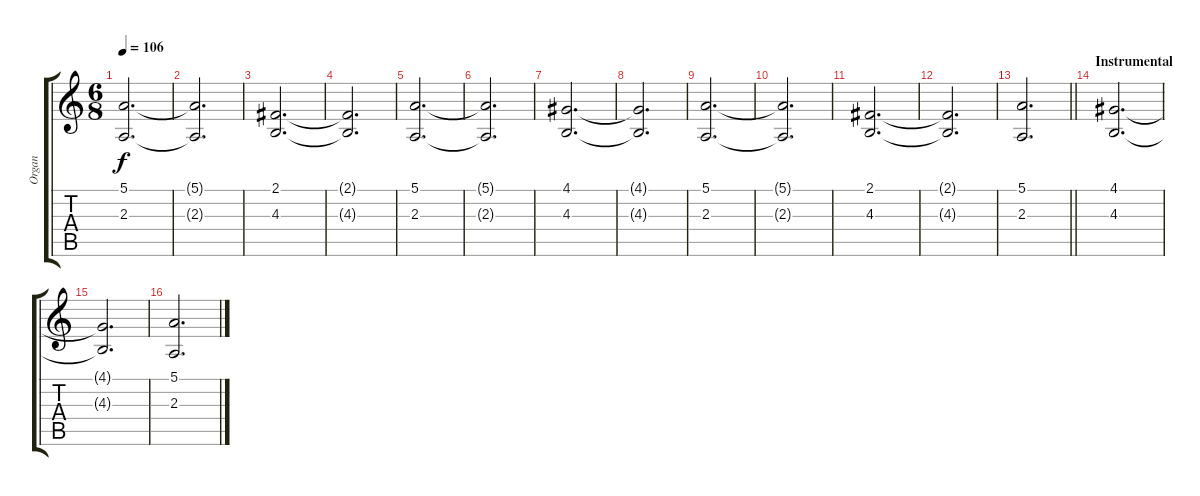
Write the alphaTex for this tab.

\track ("Organ" "Organ") {instrument percussiveorgan}
\staff {score tabs}
\tuning (E4 B3 G3 D3 A2 E2) {hide}
\ts (6 8)
\tempo 106
\clef g2
\ks c
(5.1 2.3).2{d dy f} |
(5.1{t} 2.3{t}).2{d} |
(2.1 4.3).2{d} |
(2.1{t} 4.3{t}).2{d} |
(5.1 2.3).2{d} |
(5.1{t} 2.3{t}).2{d} |
(4.1 4.3).2{d} |
(4.1{t} 4.3{t}).2{d} |
(5.1 2.3).2{d} |
(5.1{t} 2.3{t}).2{d} |
(2.1 4.3).2{d} |
(2.1{t} 4.3{t}).2{d} |
\barLineRight lightlight
(5.1 2.3).2{d} |
\section ("" "Instrumental")
(4.1 4.3).2{d} |
(4.1{t} 4.3{t}).2{d} |
(5.1 2.3).2{d}
